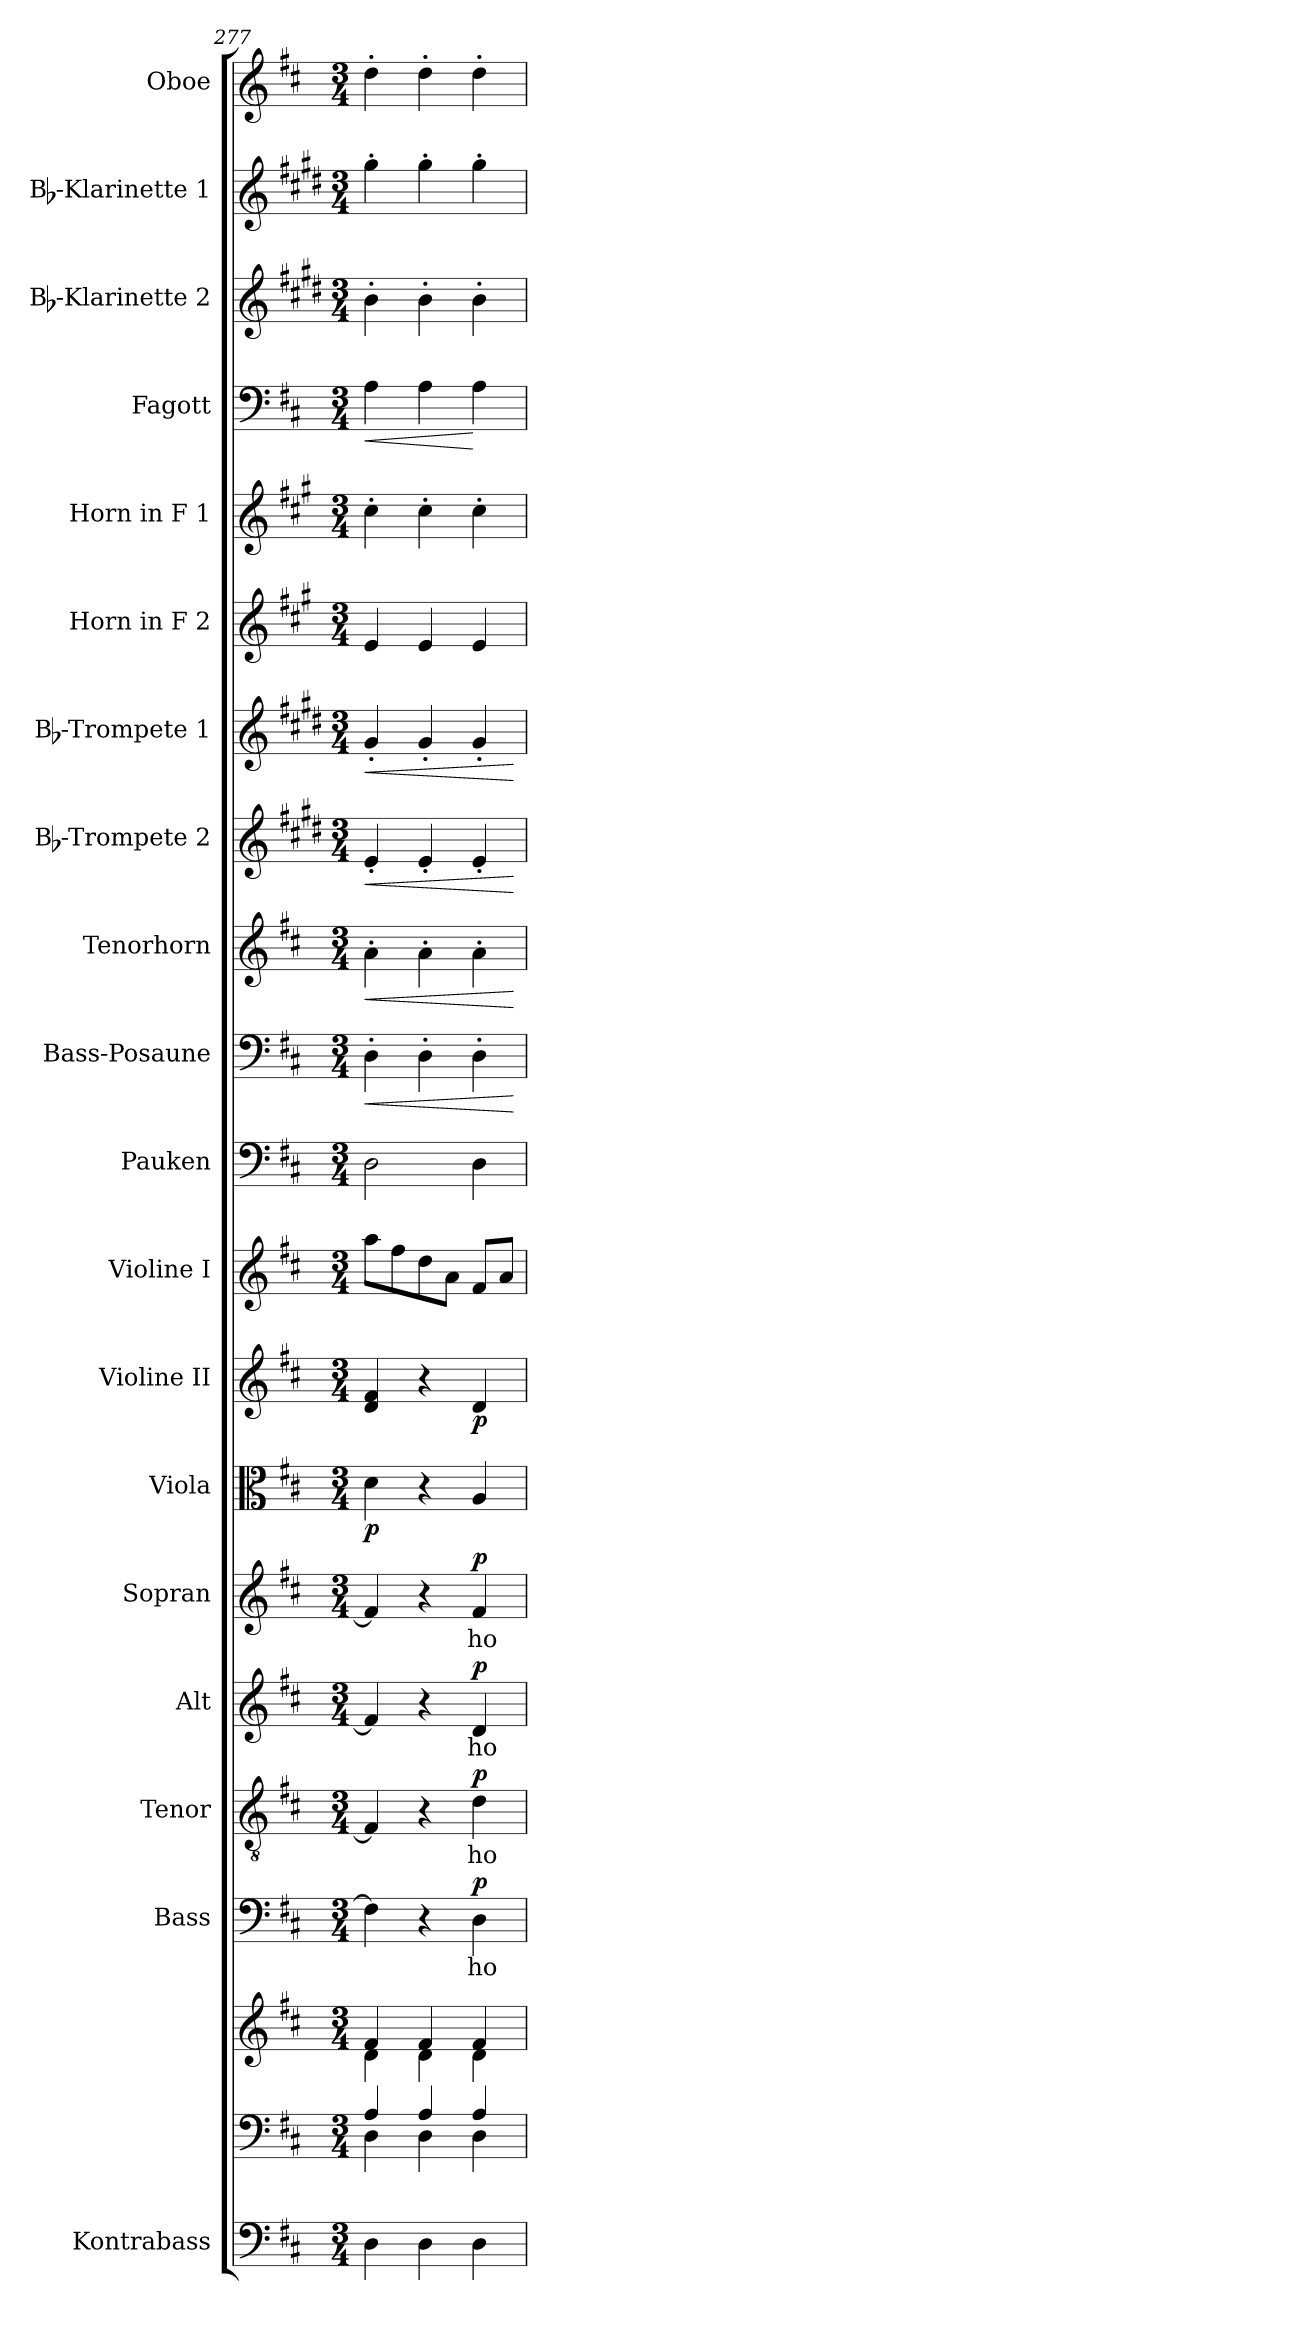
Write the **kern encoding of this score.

**kern	**kern	**kern	**kern	**text	**dynam	**kern	**text	**dynam	**kern	**text	**dynam	**kern	**text	**dynam	**kern	**dynam	**kern	**dynam	**kern	**kern	**kern	**dynam	**kern	**dynam	**kern	**dynam	**kern	**dynam	**kern	**kern	**kern	**dynam	**kern	**kern	**kern
*part20	*part19	*part19	*part18	*part18	*part18	*part17	*part17	*part17	*part16	*part16	*part16	*part15	*part15	*part15	*part14	*part14	*part13	*part13	*part12	*part11	*part10	*part10	*part9	*part9	*part8	*part8	*part7	*part7	*part6	*part5	*part4	*part4	*part3	*part2	*part1
*staff21	*staff20	*staff19	*staff18	*staff18	*staff18	*staff17	*staff17	*staff17	*staff16	*staff16	*staff16	*staff15	*staff15	*staff15	*staff14	*staff14	*staff13	*staff13	*staff12	*staff11	*staff10	*staff10	*staff9	*staff9	*staff8	*staff8	*staff7	*staff7	*staff6	*staff5	*staff4	*staff4	*staff3	*staff2	*staff1
*I"Kontrabass	*	*	*I"Bass	*	*	*I"Tenor	*	*	*I"Alt	*	*	*I"Sopran	*	*	*I"Viola	*	*I"Violine II	*	*I"Violine I	*I"Pauken	*I"Bass-Posaune	*	*I"Tenorhorn	*	*I"Bb-Trompete 2	*	*I"Bb-Trompete 1	*	*I"Horn in F 2	*I"Horn in F 1	*I"Fagott	*	*I"Bb-Klarinette 2	*I"Bb-Klarinette 1	*I"Oboe
*I'Kb.	*	*	*I'B.	*	*	*I'T.	*	*	*I'A.	*	*	*I'S.	*	*	*I'Vla.	*	*I'Vl. II	*	*I'Vl. I	*I'Pk.	*I'B. Pos.	*	*I'T. Hrn.	*	*I'Bb Trp. 2	*	*I'Bb Trp. 1	*	*	*	*I'Fg.	*	*I'Bb Kl. 2	*I'Bb Kl. 1	*I'Ob.
*clefF4	*clefF4	*clefG2	*clefF4	*	*	*clefGv2	*	*	*clefG2	*	*	*clefG2	*	*	*clefC3	*	*clefG2	*	*clefG2	*clefF4	*clefF4	*	*clefG2	*	*clefG2	*	*clefG2	*	*clefG2	*clefG2	*clefF4	*	*clefG2	*clefG2	*clefG2
*ITrd7c12	*	*	*	*	*	*	*	*	*	*	*	*	*	*	*	*	*	*	*	*	*	*	*ITrd8c14	*	*ITrd1c2	*	*ITrd1c2	*	*ITrd4c7	*ITrd4c7	*	*	*ITrd1c2	*ITrd1c2	*
*k[f#c#]	*k[f#c#]	*k[f#c#]	*k[f#c#]	*	*	*k[f#c#]	*	*	*k[f#c#]	*	*	*k[f#c#]	*	*	*k[f#c#]	*	*k[f#c#]	*	*k[f#c#]	*k[f#c#]	*k[f#c#]	*	*k[f#c#]	*	*k[f#c#]	*	*k[f#c#]	*	*k[f#c#]	*k[f#c#]	*k[f#c#]	*	*k[f#c#]	*k[f#c#]	*k[f#c#]
*D:	*D:	*D:	*D:	*	*	*D:	*	*	*D:	*	*	*D:	*	*	*D:	*	*D:	*	*D:	*D:	*D:	*	*D:	*	*D:	*	*D:	*	*D:	*D:	*D:	*	*D:	*D:	*D:
*M3/4	*M3/4	*M3/4	*M3/4	*	*	*M3/4	*	*	*M3/4	*	*	*M3/4	*	*	*M3/4	*	*M3/4	*	*M3/4	*M3/4	*M3/4	*	*M3/4	*	*M3/4	*	*M3/4	*	*M3/4	*M3/4	*M3/4	*	*M3/4	*M3/4	*M3/4
=277	=277	=277	=277	=277	=277	=277	=277	=277	=277	=277	=277	=277	=277	=277	=277	=277	=277	=277	=277	=277	=277	=277	=277	=277	=277	=277	=277	=277	=277	=277	=277	=277	=277	=277	=277
*	*^	*^	*	*	*	*	*	*	*	*	*	*	*	*	*	*	*	*	*	*	*	*	*	*	*	*	*	*	*	*	*	*	*	*	*
!	!	!	!	!	!	!	!	!	!	!	!	!	!	!	!	!	!	!LO:DY:b	!	!	!	!	!	!LO:HP:b	!	!LO:HP:b	!	!LO:HP:b	!	!LO:HP:b	!	!	!	!LO:HP:b	!	!	!
4DD\	4A/	4D\	4f#/	4d\	4F#\]	.	.	4F#/]	.	.	4f#/]	.	.	4f#/]	.	.	4d\	p	4d/ 4f#/	.	8aa\L	2D\	4D'>\	<	4A'>\	<	4d'</	<	4f#'</	<	4A/	4f#'>\	4A\	<	4a'>\	4ff#'>\	4dd'>\
.	.	.	.	.	.	.	.	.	.	.	.	.	.	.	.	.	.	.	.	.	8ff#\	.	.	.	.	.	.	.	.	.	.	.	.	.	.	.	.
4DD\	4A/	4D\	4f#/	4d\	4r	.	.	4r	.	.	4r	.	.	4r	.	.	4r	.	4r	.	8dd\	.	4D'>\	.	4A'>\	.	4d'</	.	4f#'</	.	4A/	4f#'>\	4A\	.	4a'>\	4ff#'>\	4dd'>\
.	.	.	.	.	.	.	.	.	.	.	.	.	.	.	.	.	.	.	.	.	8a\J	.	.	.	.	.	.	.	.	.	.	.	.	.	.	.	.
!	!	!	!	!	!	!LO:LY:b	!LO:DY:a	!	!LO:LY:b	!LO:DY:a	!	!LO:LY:b	!LO:DY:a	!	!LO:LY:b	!LO:DY:a	!	!	!	!LO:DY:b	!	!	!	!	!	!	!	!	!	!	!	!	!	!	!	!	!
4DD\	4A/	4D\	4f#/	4d\	4D\	ho-	p	4d\	ho-	p	4d/	ho-	p	4f#/	ho-	p	4A/	.	4d/	p	8f#/L	4D\	4D'>\	.	4A'>\	.	4d'</	.	4f#'</	.	4A/	4f#'>\	4A\	[	4a'>\	4ff#'>\	4dd'>\
.	.	.	.	.	.	.	.	.	.	.	.	.	.	.	.	.	.	.	.	.	8a/J	.	.	.	.	.	.	.	.	.	.	.	.	.	.	.	.
*	*v	*v	*	*	*	*	*	*	*	*	*	*	*	*	*	*	*	*	*	*	*	*	*	*	*	*	*	*	*	*	*	*	*	*	*	*	*
*	*	*v	*v	*	*	*	*	*	*	*	*	*	*	*	*	*	*	*	*	*	*	*	*	*	*	*	*	*	*	*	*	*	*	*	*	*
.	.	.	.	.	.	.	.	.	.	.	.	.	.	.	.	.	.	.	.	.	.	[	.	[	.	[	.	[	.	.	.	.	.	.	.
=	=	=	=	=	=	=	=	=	=	=	=	=	=	=	=	=	=	=	=	=	=	=	=	=	=	=	=	=	=	=	=	=	=	=	=
*-	*-	*-	*-	*-	*-	*-	*-	*-	*-	*-	*-	*-	*-	*-	*-	*-	*-	*-	*-	*-	*-	*-	*-	*-	*-	*-	*-	*-	*-	*-	*-	*-	*-	*-	*-
